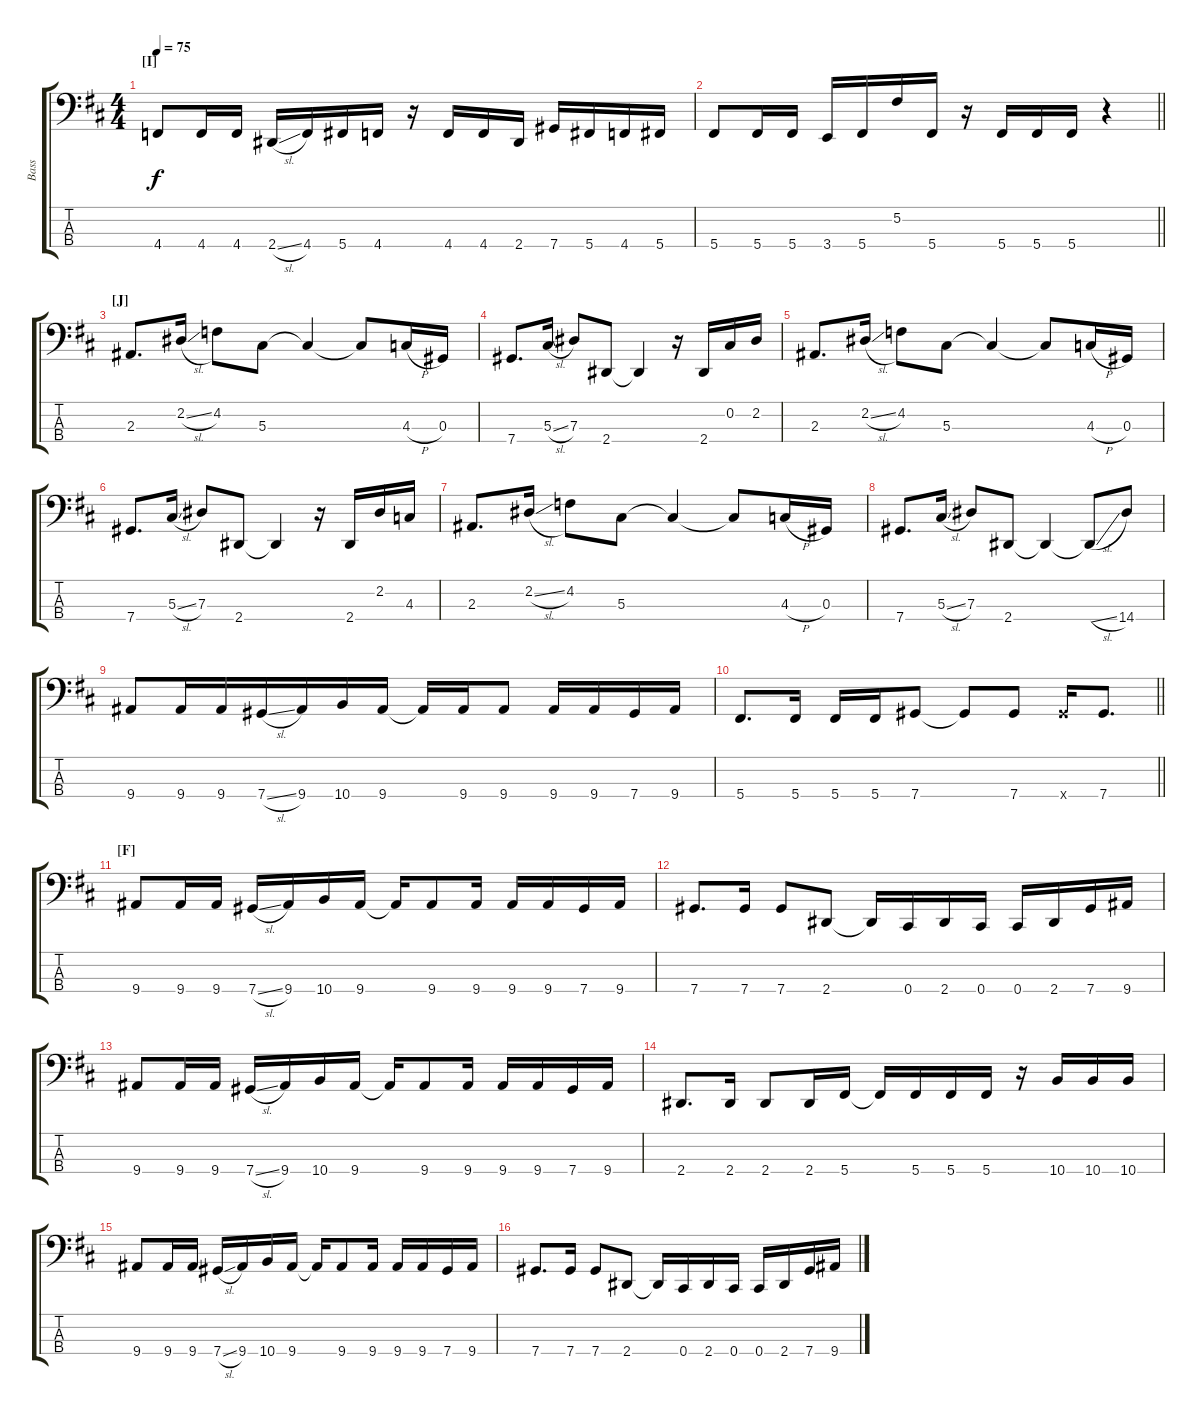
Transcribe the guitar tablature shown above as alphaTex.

\track ("Bass" "Bass") {instrument electricbassfinger}
\staff {score tabs}
\tuning (Gb2 Db2 Ab1 Db1) {hide}
\ts (4 4)
\section ("" "[I]")
\tempo 75
\clef f4
\ks bminor
4.4.8{dy f} 4.4.16 4.4.16 2.4{sl}.16 4.4.16 5.4.16 4.4.16 r.16 4.4.16 4.4.16 2.4.16 7.4.16 5.4.16 4.4.16 5.4.16 |
\barLineRight lightlight
5.4.8 5.4.16 5.4.16 3.4.16 5.4.16 5.2.16 5.4.16 r.16 5.4.16 5.4.16 5.4.16 r.4 |
\section ("" "[J]")
2.3.8{d} 2.2{sl}.16 4.2.8 5.3.8 5.3{t}.4 5.3{t}.8 4.3{h}.16{beam merge} 0.3.16 |
7.4.8{d} 5.3{sl}.16 7.3.8 2.4.8 2.4{t}.4 r.16{beam merge} 2.4.16 0.2.16{beam merge} 2.2.16 |
2.3.8{d} 2.2{sl}.16 4.2.8 5.3.8 5.3{t}.4 5.3{t}.8 4.3{h}.16{beam merge} 0.3.16 |
7.4.8{d} 5.3{sl}.16 7.3.8 2.4.8 2.4{t}.4 r.16 2.4.16 2.2.16{beam merge} 4.3.16 |
2.3.8{d} 2.2{sl}.16 4.2.8 5.3.8 5.3{t}.4 5.3{t}.8 4.3{h}.16{beam merge} 0.3.16 |
7.4.8{d} 5.3{sl}.16 7.3.8 2.4.8 2.4{t}.4 2.4{sl t}.8{beam merge} 14.4.8 |
9.4.8 9.4.16 9.4.16{beam merge} 7.4{sl}.16 9.4.16 10.4.16 9.4.16 9.4{t}.16 9.4.16 9.4.8 9.4.16 9.4.16 7.4.16{beam merge} 9.4.16 |
\barLineRight lightlight
5.4.8{d} 5.4.16 5.4.16 5.4.16 7.4.8 7.4{t}.8 7.4.8 7.4{x}.16 7.4.8{d} |
\section ("" "[F]")
9.4.8 9.4.16 9.4.16 7.4{sl}.16 9.4.16 10.4.16 9.4.16 9.4{t}.16 9.4.8 9.4.16 9.4.16 9.4.16{beam merge} 7.4.16{beam merge} 9.4.16 |
7.4.8{d} 7.4.16 7.4.8 2.4.8 2.4{t}.16 0.4.16 2.4.16 0.4.16 0.4.16 2.4.16 7.4.16 9.4.16 |
9.4.8 9.4.16 9.4.16 7.4{sl}.16 9.4.16 10.4.16 9.4.16 9.4{t}.16 9.4.8 9.4.16 9.4.16 9.4.16{beam merge} 7.4.16{beam merge} 9.4.16 |
2.4.8{d} 2.4.16 2.4.8 2.4.16 5.4.16 5.4{t}.16 5.4.16 5.4.16 5.4.16 r.16 10.4.16 10.4.16 10.4.16 |
9.4.8 9.4.16 9.4.16 7.4{sl}.16 9.4.16 10.4.16 9.4.16 9.4{t}.16 9.4.8 9.4.16 9.4.16 9.4.16{beam merge} 7.4.16{beam merge} 9.4.16 |
7.4.8{d} 7.4.16 7.4.8 2.4.8 2.4{t}.16 0.4.16 2.4.16 0.4.16 0.4.16 2.4.16 7.4.16 9.4.16
